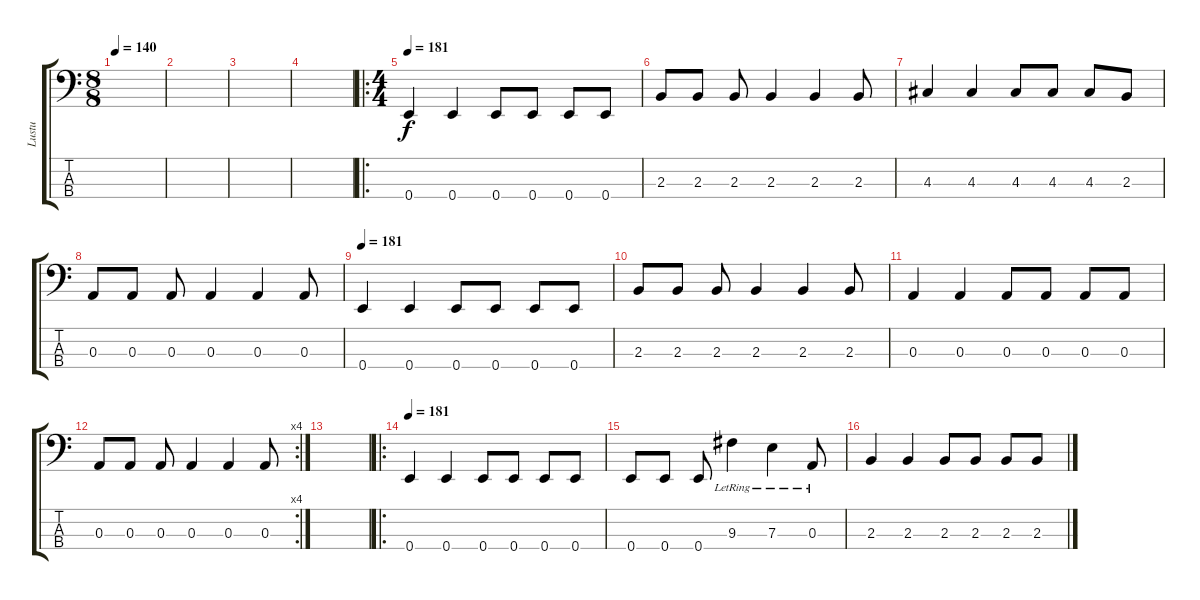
\track ("Lustu" "Lustu") {instrument electricbassfinger}
\staff {score tabs}
\tuning (G2 D2 A1 E1) {hide}
\ts (8 8)
\tempo 140
\clef f4
\ks c
|
|
|
|
\ro
\ts (4 4)
\tempo 181
0.4.4 0.4.4 0.4.8 0.4.8 0.4.8 0.4.8 |
2.3.8 2.3.8 2.3.8 2.3.4 2.3.4 2.3.8 |
4.3.4 4.3.4 4.3.8 4.3.8 4.3.8 2.3.8 |
0.3.8 0.3.8 0.3.8 0.3.4 0.3.4 0.3.8 |
\tempo 181
0.4.4 0.4.4 0.4.8 0.4.8 0.4.8 0.4.8 |
2.3.8 2.3.8 2.3.8 2.3.4 2.3.4 2.3.8 |
0.3.4 0.3.4 0.3.8 0.3.8 0.3.8 0.3.8 |
\rc 4
0.3.8 0.3.8 0.3.8 0.3.4 0.3.4 0.3.8 |
|
\ro
\tempo 181
0.4.4 0.4.4 0.4.8 0.4.8 0.4.8 0.4.8 |
0.4.8 0.4.8 0.4.8 9.3{lr}.4 7.3{lr}.4 0.3{lr}.8 |
2.3.4 2.3.4 2.3.8 2.3.8 2.3.8 2.3.8
